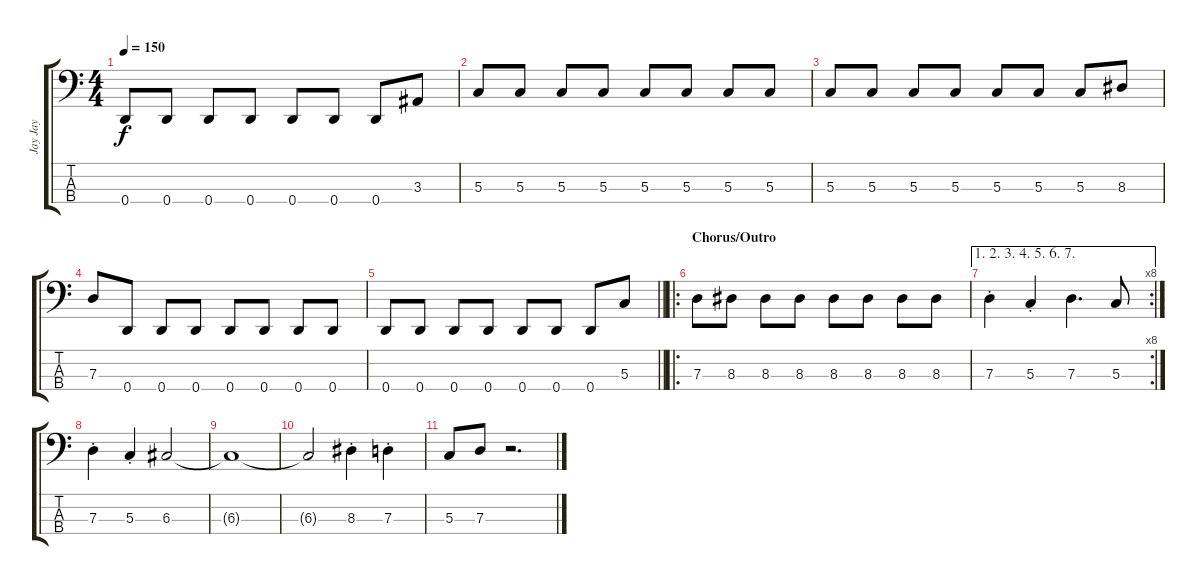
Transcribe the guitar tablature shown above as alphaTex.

\track ("Jay Jay" "Jay Jay") {instrument electricbasspick}
\staff {score tabs}
\tuning (F2 C2 G1 D1) {hide}
\ts (4 4)
\tempo 150
\clef f4
\ks c
0.4.8{dy f} 0.4.8 0.4.8 0.4.8 0.4.8 0.4.8 0.4.8 3.3.8 |
5.3.8 5.3.8 5.3.8 5.3.8 5.3.8 5.3.8 5.3.8 5.3.8 |
5.3.8 5.3.8 5.3.8 5.3.8 5.3.8 5.3.8 5.3.8 8.3.8 |
7.3.8 0.4.8 0.4.8 0.4.8 0.4.8 0.4.8 0.4.8 0.4.8 |
\barLineRight lightlight
0.4.8 0.4.8 0.4.8 0.4.8 0.4.8 0.4.8 0.4.8 5.3.8 |
\ro
\section ("" "Chorus/Outro")
7.3.8 8.3.8 8.3.8 8.3.8 8.3.8 8.3.8 8.3.8 8.3.8 |
\ae (1 2 3 4 5 6 7)
\rc 8
7.3{st}.4 5.3{st}.4 7.3.4{d} 5.3.8 |
7.3{st}.4 5.3{st}.4 6.3.2 |
6.3{t}.1 |
6.3{t}.2 8.3{st}.4 7.3{st}.4 |
5.3.8 7.3.8 r.2{d}
